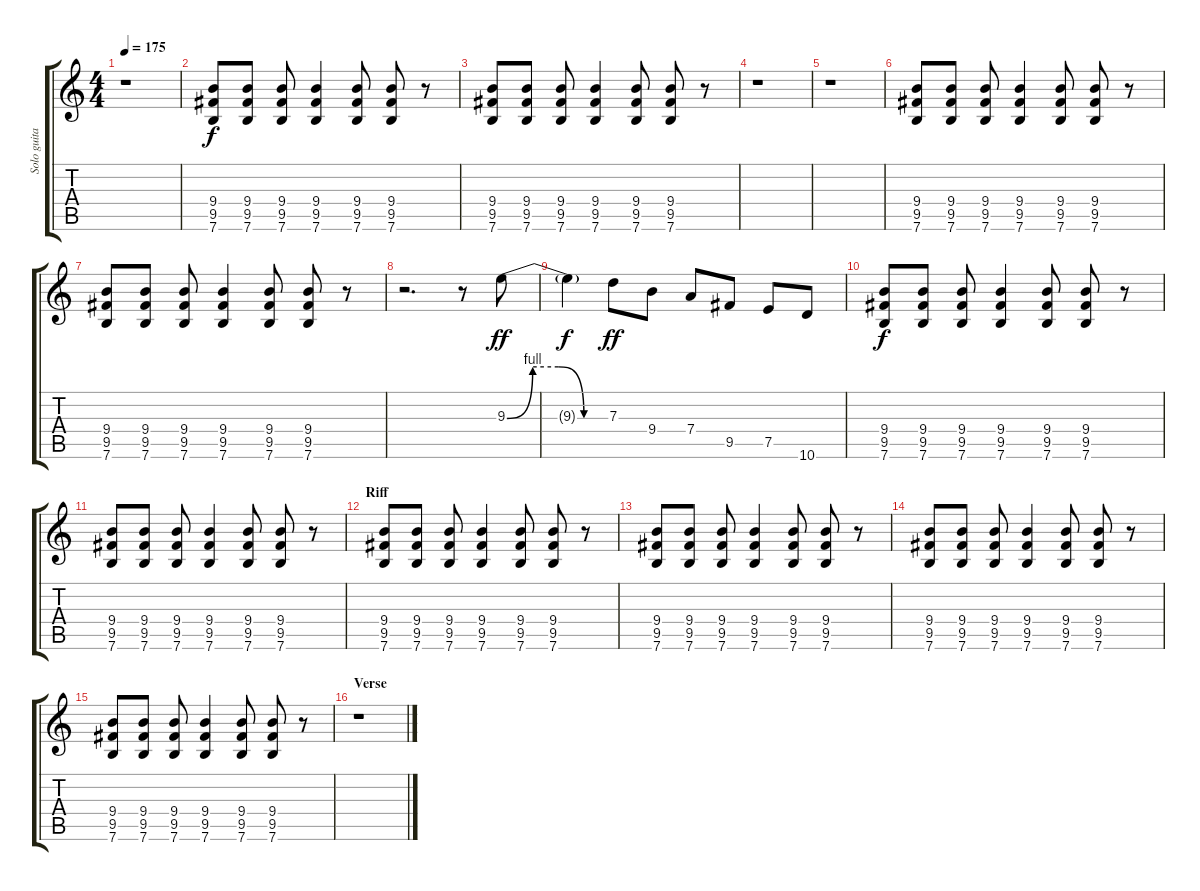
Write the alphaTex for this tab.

\track ("Solo guitar" "Solo guita") {instrument distortionguitar}
\staff {score tabs}
\tuning (E4 B3 G3 D3 A2 E2) {hide}
\ts (4 4)
\tempo 175
\clef g2
\ks c
r.1{dy f} |
(9.4 9.5 7.6).8 (9.4 9.5 7.6).8 (9.4 9.5 7.6).8 (9.4 9.5 7.6).4 (9.4 9.5 7.6).8 (9.4 9.5 7.6).8 r.8 |
(9.4 9.5 7.6).8 (9.4 9.5 7.6).8 (9.4 9.5 7.6).8 (9.4 9.5 7.6).4 (9.4 9.5 7.6).8 (9.4 9.5 7.6).8 r.8 |
r.1 |
r.1 |
(9.4 9.5 7.6).8 (9.4 9.5 7.6).8 (9.4 9.5 7.6).8 (9.4 9.5 7.6).4 (9.4 9.5 7.6).8 (9.4 9.5 7.6).8 r.8 |
(9.4 9.5 7.6).8 (9.4 9.5 7.6).8 (9.4 9.5 7.6).8 (9.4 9.5 7.6).4 (9.4 9.5 7.6).8 (9.4 9.5 7.6).8 r.8 |
r.2{d} r.8 9.3{be (custom 0 0 15 4 30 4 45 0 60 0)}.8{dy ff} |
9.3{t}.4{dy f} 7.3.8{dy ff} 9.4.8 7.4.8 9.5.8 7.5.8 10.6.8 |
(9.4 9.5 7.6).8{dy f} (9.4 9.5 7.6).8 (9.4 9.5 7.6).8 (9.4 9.5 7.6).4 (9.4 9.5 7.6).8 (9.4 9.5 7.6).8 r.8 |
(9.4 9.5 7.6).8 (9.4 9.5 7.6).8 (9.4 9.5 7.6).8 (9.4 9.5 7.6).4 (9.4 9.5 7.6).8 (9.4 9.5 7.6).8 r.8 |
\section ("" "Riff")
(9.4 9.5 7.6).8 (9.4 9.5 7.6).8 (9.4 9.5 7.6).8 (9.4 9.5 7.6).4 (9.4 9.5 7.6).8 (9.4 9.5 7.6).8 r.8 |
(9.4 9.5 7.6).8 (9.4 9.5 7.6).8 (9.4 9.5 7.6).8 (9.4 9.5 7.6).4 (9.4 9.5 7.6).8 (9.4 9.5 7.6).8 r.8 |
(9.4 9.5 7.6).8 (9.4 9.5 7.6).8 (9.4 9.5 7.6).8 (9.4 9.5 7.6).4 (9.4 9.5 7.6).8 (9.4 9.5 7.6).8 r.8 |
(9.4 9.5 7.6).8 (9.4 9.5 7.6).8 (9.4 9.5 7.6).8 (9.4 9.5 7.6).4 (9.4 9.5 7.6).8 (9.4 9.5 7.6).8 r.8 |
\section ("" "Verse")
r.1
